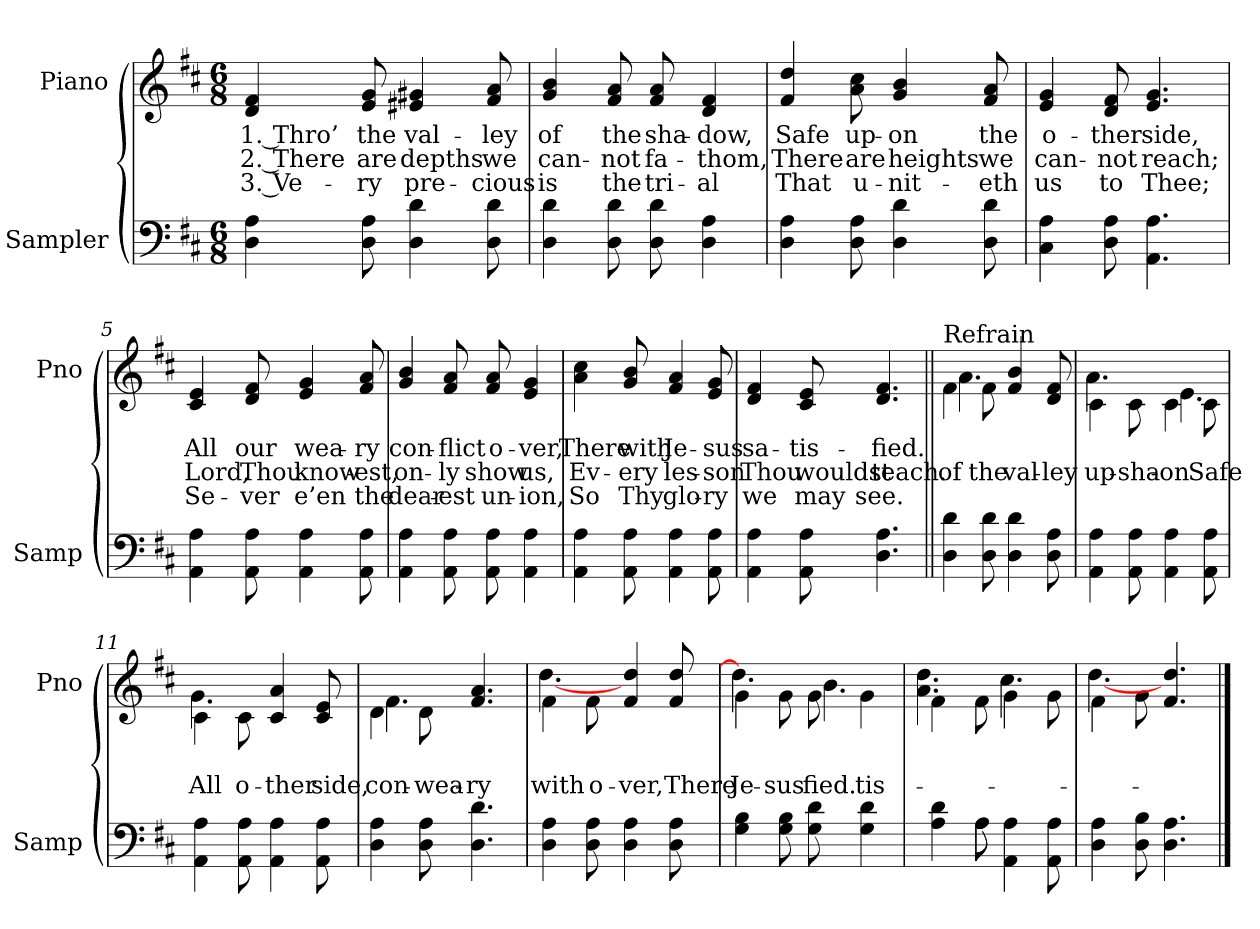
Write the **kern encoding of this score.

**kern	**kern	**text	**text	**text
*part2	*part1	*part1	*part1	*part1
*staff2	*staff1	*staff1	*staff1	*staff1
*I"Sampler	*I"Piano	*	*	*
*I'Samp	*I'Pno	*	*	*
*clefF4	*clefG2	*	*	*
*k[f#c#]	*k[f#c#]	*	*	*
*D:	*D:	*	*	*
*M6/8	*M6/8	*	*	*
=1	=1	=1	=1	=1
4D 4A	4d 4f#	1. Thro’	2. There	3. Ve-
8D 8A	8e 8g	the	are	-ry
4D 4d	4e#X 4g#X	val-	depths	pre-
8D 8d	8f# 8a	-ley	we	-cious
=2	=2	=2	=2	=2
4D 4d	4g 4b	of	can-	is
8D 8d	8f# 8a	the	-not	the
8D 8d	8f# 8a	sha-	fa-	tri-
4D 4A	4d 4f#	-dow,	-thom,	-al
=3	=3	=3	=3	=3
4D 4A	4f# 4dd	Safe	There	That
8D 8A	8a 8cc#	up-	are	u-
4D 4d	4g 4b	-on	heights	-nit-
8D 8d	8f# 8a	the	we	-eth
=4	=4	=4	=4	=4
4C# 4A	4e 4g	o-	can-	us
8D 8A	8d 8f#	-ther	-not	to
4.AA 4.A	4.e 4.g	side,	reach;	Thee;
=5	=5	=5	=5	=5
4AA 4A	4c# 4e	All	Lord,	Se-
8AA 8A	8d 8f#	our	Thou	-ver
4AA 4A	4e 4g	wea-	know-	e’en
8AA 8A	8f# 8a	-ry	-est,	the
=6	=6	=6	=6	=6
4AA 4A	4g 4b	con-	on-	dear-
8AA 8A	8f# 8a	-flict	-ly	-est
8AA 8A	8f# 8a	o-	show	un-
4AA 4A	4e 4g	-ver,	us,	-ion,
=7	=7	=7	=7	=7
4AA 4A	4a 4cc#	There	Ev-	So
8AA 8A	8g 8b	with	-ery	Thy
4AA 4A	4f# 4a	Je-	les-	glo-
8AA 8A	8e 8g	-sus	-son	-ry
=8	=8	=8	=8	=8
4AA 4A	4d 4f#	sa-	Thou	we
8AA 8A	8c# 8e	-tis-	wouldst	may
4.D 4.A	4.d 4.f#	-fied.	teach.	see.
=9||	=9||	=9||	=9||	=9||
*	*^	*	*	*
!	!LO:TX:t=Refrain	!	!	!	!
4D 4d	4f#\	4.a	.	of	.
8D 8d	8f#\	.	.	the	.
4D 4d	4f# 4b	4.ryy	.	val-	.
8D 8A	8d 8f#	.	.	-ley	.
=10	=10	=10	=10	=10	=10
4AA 4A	4c#\	4.a	.	up-	.
8AA 8A	8c#\	.	.	sha-	.
4AA 4A	4c#\	4.e	.	-on	.
8AA 8A	8c#\	.	.	Safe	.
=11	=11	=11	=11	=11	=11
4AA 4A	4c#\	4.g	.	All	.
8AA 8A	8c#\	.	.	o-	.
4AA 4A	4c# 4a	4.ryy	.	-ther	.
8AA 8A	8c# 8e	.	.	side,	.
=12	=12	=12	=12	=12	=12
4D 4A	4d\	4.f#	.	con-	.
8D 8A	8d\	.	.	wea-	.
4.D 4.d	4.f# 4.a	4.ryy	.	-ry	.
=13	=13	=13	=13	=13	=13
4D 4A	4f#\	[4.dd	.	with	.
8D 8A	8f#\	.	.	o-	.
4D 4A	4f# 4dd	4.ryy	.	-ver,	.
8D 8A	8f# 8dd	.	.	There	.
=14	=14	=14	=14	=14	=14
4G 4B	4g\	4.dd]	.	Je-	.
8G 8B	8g\	.	.	-sus	.
8G 8d	8g\	4.b	.	-fied.	.
4G 4d	4g\	.	.	-tis-	.
=15	=15	=15	=15	=15	=15
*^	*	*	*	*	*
4A 4d	4ryy	4f#\	4.a 4.dd	.	.	.
8A\	8A	8f#\	.	.	.	.
4AA 4A	4.ryy	4g\	4.cc#	.	.	.
8AA 8A	.	8g\	.	.	.	.
*v	*v	*	*	*	*	*
=16	=16	=16	=16	=16	=16
4D 4A	4f#\	[4.dd	.	.	.
8D 8B	8g\	.	.	.	.
4.D 4.A	4.f# 4.dd	4.ryy	.	.	.
*	*v	*v	*	*	*
==	==	==	==	==
*-	*-	*-	*-	*-
